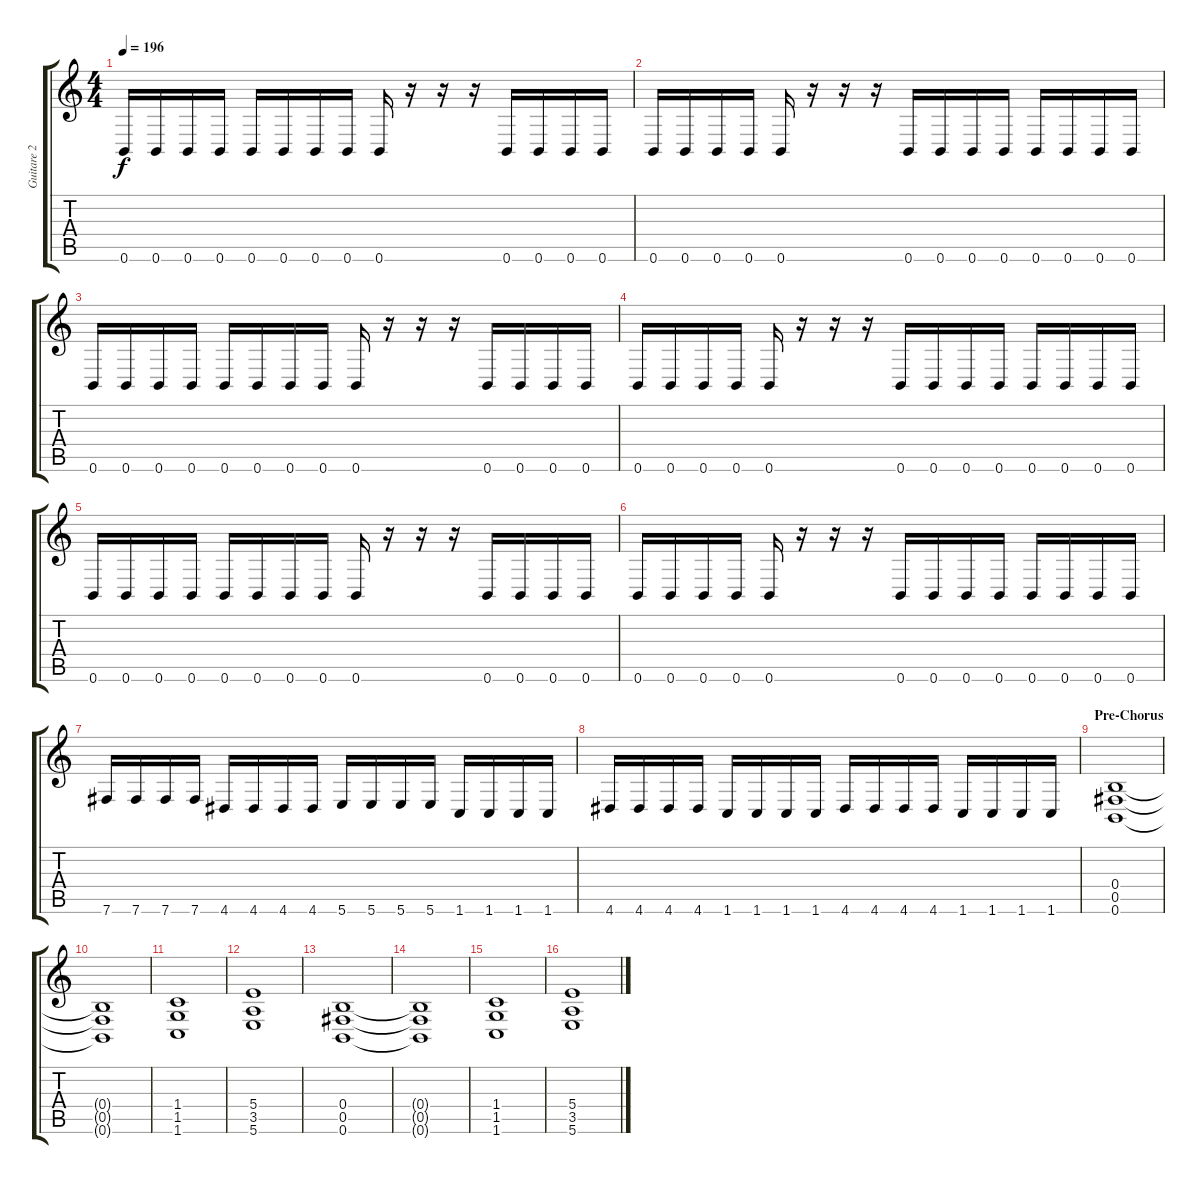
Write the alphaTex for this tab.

\track ("Guitare 2" "Guitare 2") {instrument distortionguitar}
\staff {score tabs}
\tuning (Db4 Ab3 E3 B2 Gb2 B1) {hide}
\ts (4 4)
\tempo 196
\clef g2
\ks c
0.6.16{dy f} 0.6.16 0.6.16 0.6.16 0.6.16 0.6.16 0.6.16 0.6.16 0.6.16 r.16 r.16 r.16 0.6.16 0.6.16 0.6.16 0.6.16 |
0.6.16 0.6.16 0.6.16 0.6.16 0.6.16 r.16 r.16 r.16 0.6.16 0.6.16 0.6.16 0.6.16 0.6.16 0.6.16 0.6.16 0.6.16 |
0.6.16 0.6.16 0.6.16 0.6.16 0.6.16 0.6.16 0.6.16 0.6.16 0.6.16 r.16 r.16 r.16 0.6.16 0.6.16 0.6.16 0.6.16 |
0.6.16 0.6.16 0.6.16 0.6.16 0.6.16 r.16 r.16 r.16 0.6.16 0.6.16 0.6.16 0.6.16 0.6.16 0.6.16 0.6.16 0.6.16 |
0.6.16 0.6.16 0.6.16 0.6.16 0.6.16 0.6.16 0.6.16 0.6.16 0.6.16 r.16 r.16 r.16 0.6.16 0.6.16 0.6.16 0.6.16 |
0.6.16 0.6.16 0.6.16 0.6.16 0.6.16 r.16 r.16 r.16 0.6.16 0.6.16 0.6.16 0.6.16 0.6.16 0.6.16 0.6.16 0.6.16 |
7.6.16 7.6.16 7.6.16 7.6.16 4.6.16 4.6.16 4.6.16 4.6.16 5.6.16 5.6.16 5.6.16 5.6.16 1.6.16 1.6.16 1.6.16 1.6.16 |
4.6.16 4.6.16 4.6.16 4.6.16 1.6.16 1.6.16 1.6.16 1.6.16 4.6.16 4.6.16 4.6.16 4.6.16 1.6.16 1.6.16 1.6.16 1.6.16 |
\section ("" "Pre-Chorus")
(0.4 0.5 0.6).1 |
(0.4{t} 0.5{t} 0.6{t}).1 |
(1.4 1.5 1.6).1 |
(5.4 3.5 5.6).1 |
(0.4 0.5 0.6).1 |
(0.4{t} 0.5{t} 0.6{t}).1 |
(1.4 1.5 1.6).1 |
(5.4 3.5 5.6).1
